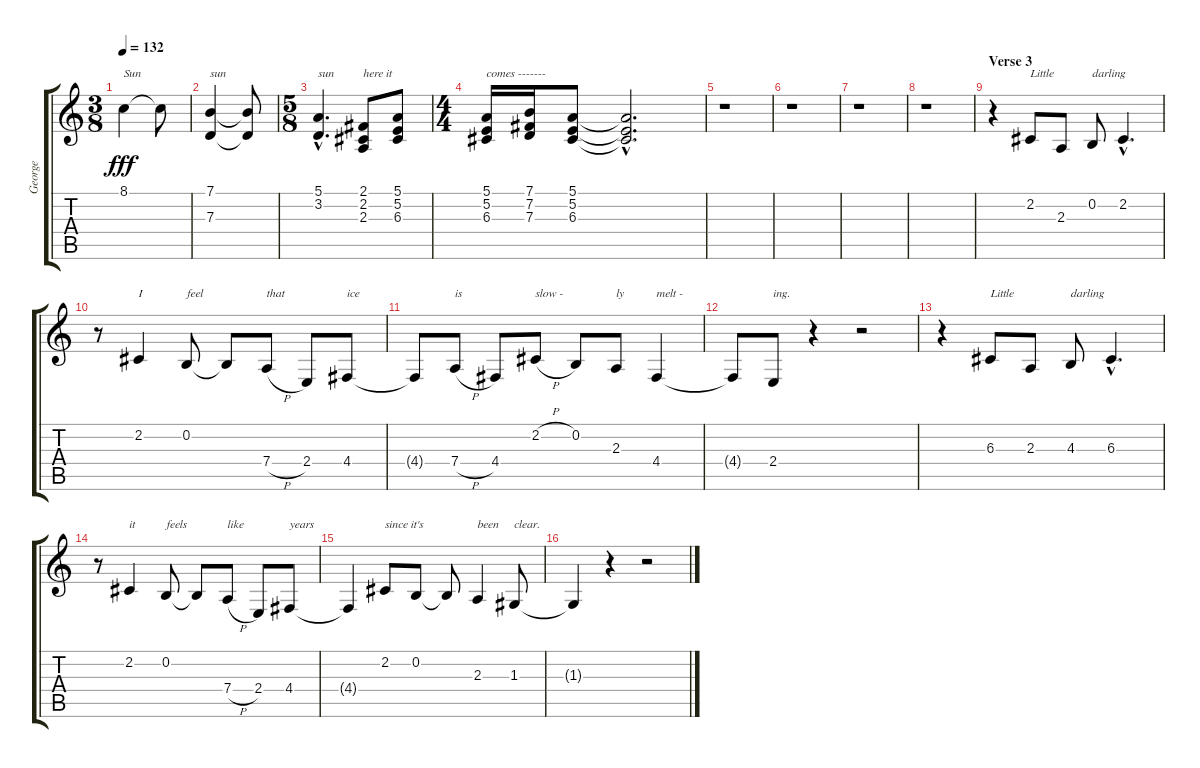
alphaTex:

\track ("George" "George") {instrument tenorsax}
\staff {score tabs}
\tuning (E4 B3 G3 D3 A2 E2) {hide}
\ts (3 8)
\tempo 132
\clef g2
\ks c
8.1.4{txt "Sun" dy fff} 8.1{t}.8 |
(7.1 7.3).4{txt "sun"} (7.1{t} 7.3{t}).8 |
\ts (5 8)
(5.1{hac} 3.2{hac}).4{d txt "sun"} (2.1 2.2 2.3).8{txt "here it"} (5.1 5.2 6.3).8 |
\ts (4 4)
(5.1 5.2 6.3).16{txt "comes -------"} (7.1 7.2 7.3).16 (5.1 5.2 6.3).8 (5.1{hac t} 5.2{hac t} 6.3{hac t}).2{d} |
r.1 |
r.1 |
r.1 |
r.1 |
\section ("" "Verse 3")
r.4 2.2.8{txt "Little"} 2.3.8 0.2.8{txt "darling"} 2.2{hac}.4{d} |
r.8 2.2.4{txt "I"} 0.2.8{txt "feel"} 0.2{t}.8 7.4{h}.8{txt "that"} 2.4.8{txt " "} 4.4.8{txt "ice"} |
4.4{t}.8 7.4{h}.8{txt "is"} 4.4.8 2.2{h}.8{txt "slow -"} 0.2.8 2.3.8{txt "ly"} 4.4.4{txt "melt -"} |
4.4{t}.8 2.4.8{txt "ing."} r.4 r.2 |
r.4 6.3.8{txt "Little"} 2.3.8 4.3.8{txt "darling"} 6.3{hac}.4{d} |
r.8 2.2.4{txt "it"} 0.2.8{txt "feels"} 0.2{t}.8 7.4{h}.8{txt "like"} 2.4.8 4.4.8{txt "years"} |
4.4{t}.4 2.2.8{txt "since it's"} 0.2.8 0.2{t}.8 2.3.4{txt "been"} 1.3.8{txt "clear."} |
1.3{t}.4 r.4 r.2
